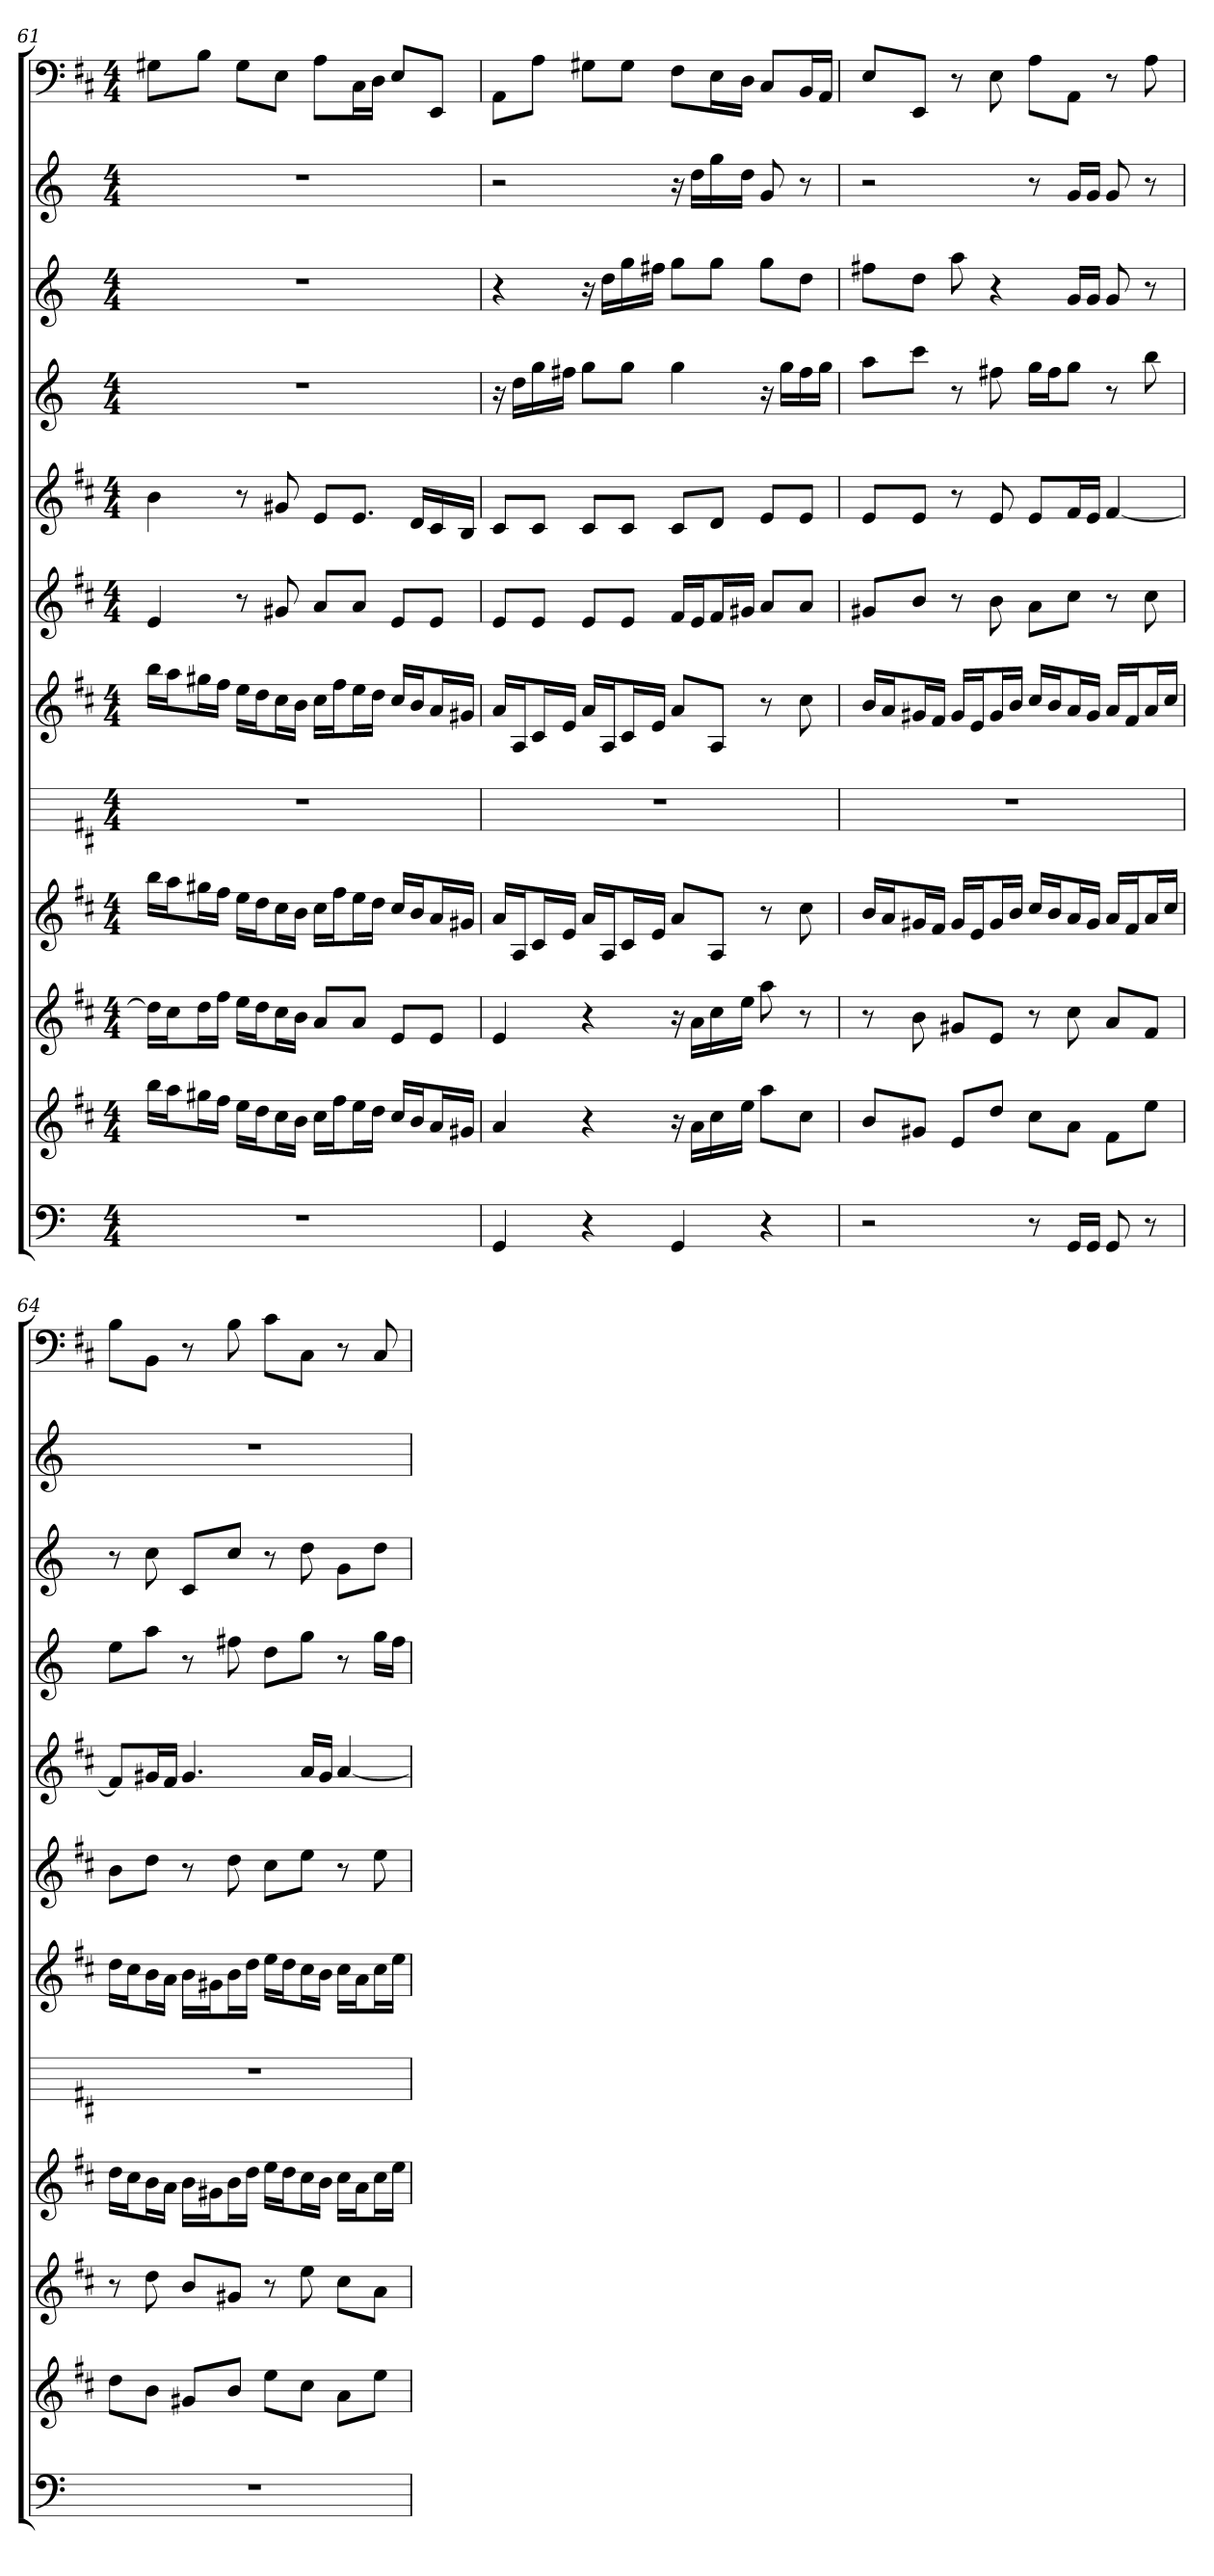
**kern	**kern	**kern	**kern	**kern	**kern	**kern	**kern	**kern	**kern	**kern	**kern
*part12	*part11	*part10	*part9	*part8	*part7	*part6	*part5	*part4	*part3	*part2	*part1
*staff12	*staff11	*staff10	*staff9	*staff8	*staff7	*staff6	*staff5	*staff4	*staff3	*staff2	*staff1
*k[]	*k[f#c#]	*k[f#c#]	*k[f#c#]	*k[f#c#]	*k[f#c#]	*k[f#c#]	*k[f#c#]	*k[]	*k[]	*k[]	*k[f#c#]
*M4/4	*M4/4	*M4/4	*M4/4	*M4/4	*M4/4	*M4/4	*M4/4	*M4/4	*M4/4	*M4/4	*M4/4
=61	=61	=61	=61	=61	=61	=61	=61	=61	=61	=61	=61
1r	16bbLL	16ddLL]	16bbLL	1r	16bbLL	4e	4b	1r	1r	1r	8G#XL
.	16aaJ	16cc#J	16aaJ	.	16aaJ	.	.	.	.	.	.
.	16gg#XL	16ddL	16gg#XL	.	16gg#XL	.	.	.	.	.	8BJ
.	16ff#JJ	16ff#JJ	16ff#JJ	.	16ff#JJ	.	.	.	.	.	.
.	16eeLL	16eeLL	16eeLL	.	16eeLL	8r	8r	.	.	.	8G#L
.	16ddJ	16ddJ	16ddJ	.	16ddJ	.	.	.	.	.	.
.	16cc#L	16cc#L	16cc#L	.	16cc#L	8g#X	8g#X	.	.	.	8EJ
.	16bJJ	16bJJ	16bJJ	.	16bJJ	.	.	.	.	.	.
.	16cc#LL	8aL	16cc#LL	.	16cc#LL	8aL	8eL	.	.	.	8AL
.	16ff#J	.	16ff#J	.	16ff#J	.	.	.	.	.	.
.	16eeL	8aJ	16eeL	.	16eeL	8aJ	8.eJ	.	.	.	16C#L
.	16ddJJ	.	16ddJJ	.	16ddJJ	.	.	.	.	.	16DJJ
.	16cc#LL	8eL	16cc#LL	.	16cc#LL	8eL	.	.	.	.	8EL
.	16bJ	.	16bJ	.	16bJ	.	16dLL	.	.	.	.
.	16aL	8eJ	16aL	.	16aL	8eJ	16c#	.	.	.	8EEJ
.	16g#XJJ	.	16g#XJJ	.	16g#XJJ	.	16BJJ	.	.	.	.
=62	=62	=62	=62	=62	=62	=62	=62	=62	=62	=62	=62
4GG	4a	4e	16aLL	1r	16aLL	8eL	8c#L	16r	4r	2r	8AAL
.	.	.	16AJ	.	16AJ	.	.	16ddLL	.	.	.
.	.	.	16c#L	.	16c#L	8eJ	8c#J	16gg	.	.	8AJ
.	.	.	16eJJ	.	16eJJ	.	.	16ff#XJJ	.	.	.
4r	4r	4r	16aLL	.	16aLL	8eL	8c#L	8ggL	16r	.	8G#XL
.	.	.	16AJ	.	16AJ	.	.	.	16ddLL	.	.
.	.	.	16c#L	.	16c#L	8eJ	8c#J	8ggJ	16gg	.	8G#J
.	.	.	16eJJ	.	16eJJ	.	.	.	16ff#XJJ	.	.
4GG	16r	16r	8aL	.	8aL	16f#LL	8c#L	4gg	8ggL	16r	8F#L
.	16aLL	16aLL	.	.	.	16eJ	.	.	.	16ddLL	.
.	16cc#	16cc#	8AJ	.	8AJ	16f#L	8dJ	.	8ggJ	16gg	16EL
.	16eeJJ	16eeJJ	.	.	.	16g#XJJ	.	.	.	16ddJJ	16DJJ
4r	8aaL	8aa	8r	.	8r	8aL	8eL	16r	8ggL	8g	8C#L
.	.	.	.	.	.	.	.	16ggLL	.	.	.
.	8cc#J	8r	8cc#	.	8cc#	8aJ	8eJ	16ff#	8ddJ	8r	16BBL
.	.	.	.	.	.	.	.	16ggJJ	.	.	16AAJJ
=63	=63	=63	=63	=63	=63	=63	=63	=63	=63	=63	=63
2r	8bL	8r	16bLL	1r	16bLL	8g#XL	8eL	8aaL	8ff#XL	2r	8EL
.	.	.	16aJ	.	16aJ	.	.	.	.	.	.
.	8g#XJ	8b	16g#XL	.	16g#XL	8bJ	8eJ	8cccJ	8ddJ	.	8EEJ
.	.	.	16f#JJ	.	16f#JJ	.	.	.	.	.	.
.	8eL	8g#XL	16g#LL	.	16g#LL	8r	8r	8r	8aa	.	8r
.	.	.	16eJ	.	16eJ	.	.	.	.	.	.
.	8ddJ	8eJ	16g#L	.	16g#L	8b	8e	8ff#X	4r	.	8E
.	.	.	16bJJ	.	16bJJ	.	.	.	.	.	.
8r	8cc#L	8r	16cc#LL	.	16cc#LL	8aL	8eL	16ggLL	.	8r	8AL
.	.	.	16bJ	.	16bJ	.	.	16ff#J	.	.	.
16GGLL	8aJ	8cc#	16aL	.	16aL	8cc#J	16f#L	8ggJ	16gLL	16gLL	8AAJ
16GGJJ	.	.	16g#JJ	.	16g#JJ	.	16eJJ	.	16gJJ	16gJJ	.
8GG	8f#L	8aL	16aLL	.	16aLL	8r	[4f#	8r	8g	8g	8r
.	.	.	16f#J	.	16f#J	.	.	.	.	.	.
8r	8eeJ	8f#J	16aL	.	16aL	8cc#	.	8bb	8r	8r	8A
.	.	.	16cc#JJ	.	16cc#JJ	.	.	.	.	.	.
=64	=64	=64	=64	=64	=64	=64	=64	=64	=64	=64	=64
1r	8ddL	8r	16ddLL	1r	16ddLL	8bL	8f#L]	8eeL	8r	1r	8BL
.	.	.	16cc#J	.	16cc#J	.	.	.	.	.	.
.	8bJ	8dd	16bL	.	16bL	8ddJ	16g#XL	8aaJ	8cc	.	8BBJ
.	.	.	16aJJ	.	16aJJ	.	16f#JJ	.	.	.	.
.	8g#XL	8bL	16bLL	.	16bLL	8r	4.g#	8r	8cL	.	8r
.	.	.	16g#XJ	.	16g#XJ	.	.	.	.	.	.
.	8bJ	8g#XJ	16bL	.	16bL	8dd	.	8ff#X	8ccJ	.	8B
.	.	.	16ddJJ	.	16ddJJ	.	.	.	.	.	.
.	8eeL	8r	16eeLL	.	16eeLL	8cc#L	.	8ddL	8r	.	8c#L
.	.	.	16ddJ	.	16ddJ	.	.	.	.	.	.
.	8cc#J	8ee	16cc#L	.	16cc#L	8eeJ	16aLL	8ggJ	8dd	.	8C#J
.	.	.	16bJJ	.	16bJJ	.	16g#JJ	.	.	.	.
.	8aL	8cc#L	16cc#LL	.	16cc#LL	8r	[4a	8r	8gL	.	8r
.	.	.	16aJ	.	16aJ	.	.	.	.	.	.
.	8eeJ	8aJ	16cc#L	.	16cc#L	8ee	.	16ggLL	8ddJ	.	8C#
.	.	.	16eeJJ	.	16eeJJ	.	.	16ff#JJ	.	.	.
=	=	=	=	=	=	=	=	=	=	=	=
*-	*-	*-	*-	*-	*-	*-	*-	*-	*-	*-	*-
